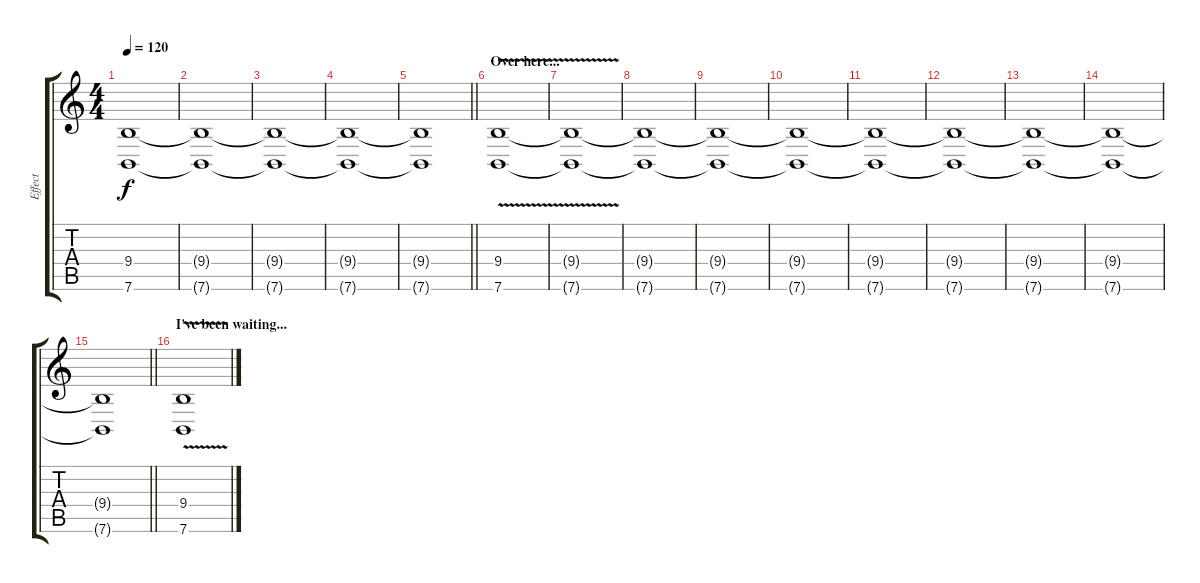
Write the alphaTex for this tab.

\track ("Effect" "Effect") {instrument pad2warm}
\staff {score tabs}
\tuning (E4 B3 G3 D3 A2 E2) {hide}
\ts (4 4)
\tempo 120
\clef g2
\ks c
(9.4{t} 7.6{t}).1{dy f} |
(9.4{t} 7.6{t}).1 |
(9.4{t} 7.6{t}).1 |
(9.4{t} 7.6{t}).1 |
\barLineRight lightlight
(9.4{t} 7.6{t}).1 |
\section ("" "Over here...")
(9.4{v} 7.6).1 |
(9.4{t} 7.6{t}).1 |
(9.4{t} 7.6{t}).1 |
(9.4{t} 7.6{t}).1 |
(9.4{t} 7.6{t}).1 |
(9.4{t} 7.6{t}).1 |
(9.4{t} 7.6{t}).1 |
(9.4{t} 7.6{t}).1 |
(9.4{t} 7.6{t}).1 |
\barLineRight lightlight
(9.4{t} 7.6{t}).1 |
\section ("" "I've been waiting...")
(9.4{v} 7.6).1
